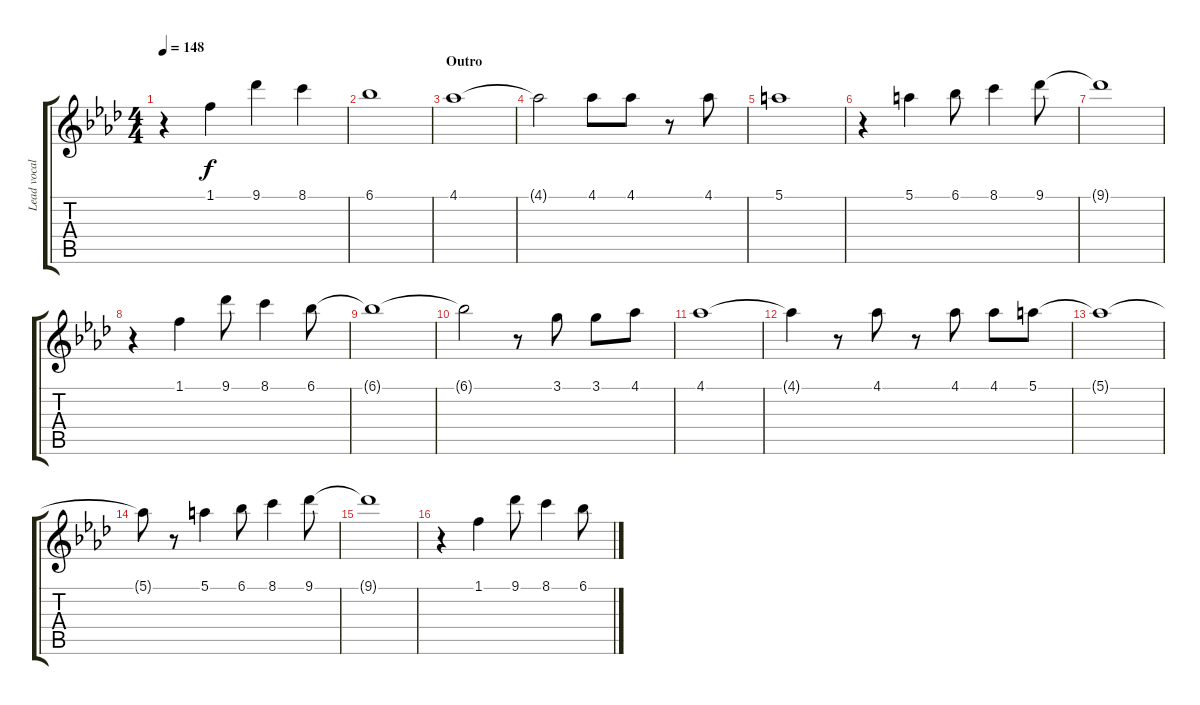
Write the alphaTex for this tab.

\track ("Lead vocal" "Lead vocal") {instrument electricguitarjazz}
\staff {score tabs}
\tuning (E4 B3 G3 D3 A2 E2) {hide}
\ts (4 4)
\tempo 148
\clef g2
\ks ab
r.4{dy f} 1.1.4 9.1.4 8.1.4 |
6.1.1 |
\section ("" "Outro")
4.1.1 |
4.1{t}.2 4.1.8 4.1.8 r.8 4.1.8 |
5.1.1 |
r.4 5.1.4 6.1.8 8.1.4 9.1.8 |
9.1{t}.1 |
r.4 1.1.4 9.1.8 8.1.4 6.1.8 |
6.1{t}.1 |
6.1{t}.2 r.8 3.1.8 3.1.8 4.1.8 |
4.1.1 |
4.1{t}.4 r.8 4.1.8 r.8 4.1.8 4.1.8 5.1.8 |
5.1{t}.1 |
5.1{t}.8 r.8 5.1.4 6.1.8 8.1.4 9.1.8 |
9.1{t}.1{volume 0} |
r.4 1.1.4 9.1.8 8.1.4 6.1.8
